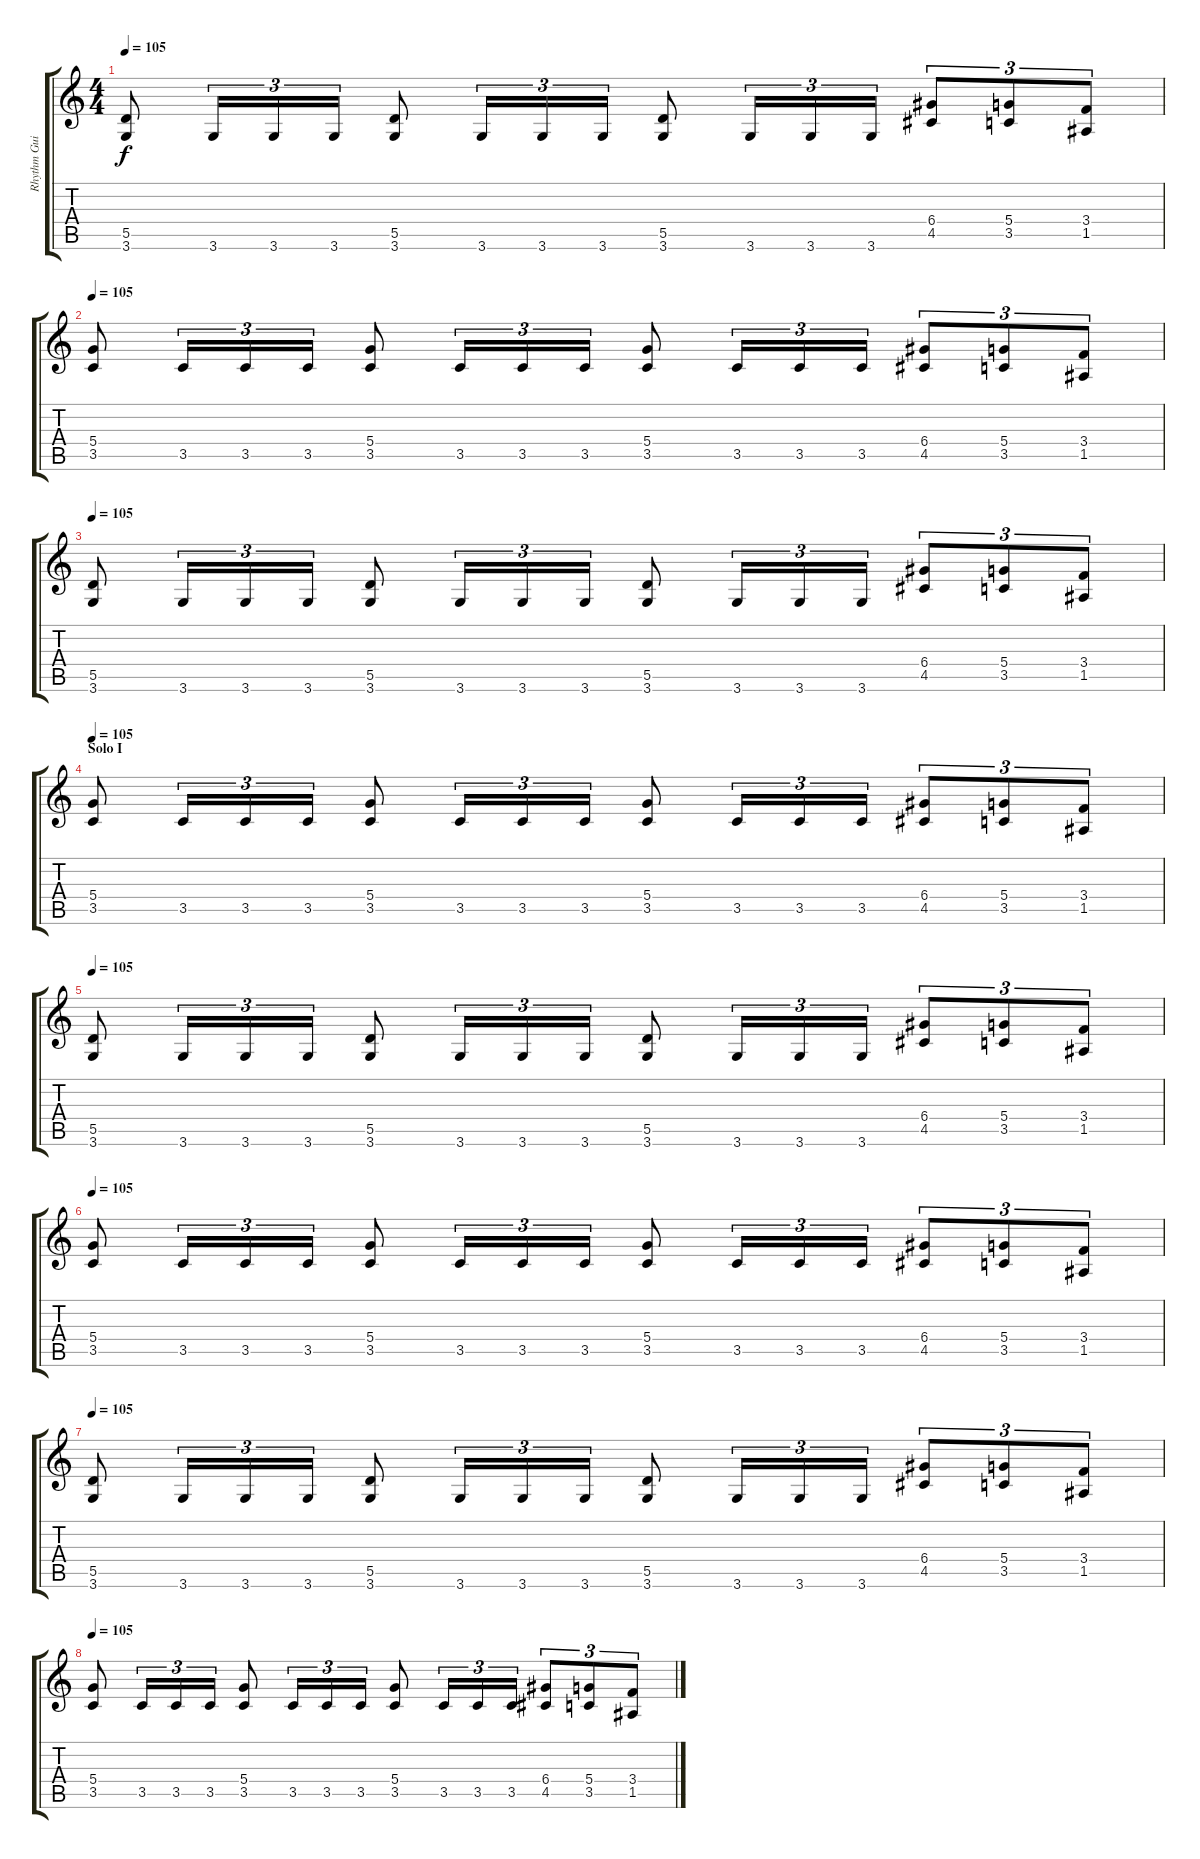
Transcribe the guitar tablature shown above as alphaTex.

\track ("Rhythm Guitar" "Rhythm Gui") {instrument distortionguitar}
\staff {score tabs}
\tuning (E4 B3 G3 D3 A2 E2) {hide}
\ts (4 4)
\tempo 105
\clef g2
\ks c
(5.5 3.6).8{dy f} 3.6.16{tu (3 2)} 3.6.16{tu (3 2)} 3.6.16{tu (3 2)} (5.5 3.6).8 3.6.16{tu (3 2)} 3.6.16{tu (3 2)} 3.6.16{tu (3 2)} (5.5 3.6).8 3.6.16{tu (3 2)} 3.6.16{tu (3 2)} 3.6.16{tu (3 2)} (6.4 4.5).8{tu (3 2)} (5.4 3.5).8{tu (3 2)} (3.4 1.5).8{tu (3 2)} |
\tempo 105
(5.4 3.5).8 3.5.16{tu (3 2)} 3.5.16{tu (3 2)} 3.5.16{tu (3 2)} (5.4 3.5).8 3.5.16{tu (3 2)} 3.5.16{tu (3 2)} 3.5.16{tu (3 2)} (5.4 3.5).8 3.5.16{tu (3 2)} 3.5.16{tu (3 2)} 3.5.16{tu (3 2)} (6.4 4.5).8{tu (3 2)} (5.4 3.5).8{tu (3 2)} (3.4 1.5).8{tu (3 2)} |
\tempo 105
(5.5 3.6).8 3.6.16{tu (3 2)} 3.6.16{tu (3 2)} 3.6.16{tu (3 2)} (5.5 3.6).8 3.6.16{tu (3 2)} 3.6.16{tu (3 2)} 3.6.16{tu (3 2)} (5.5 3.6).8 3.6.16{tu (3 2)} 3.6.16{tu (3 2)} 3.6.16{tu (3 2)} (6.4 4.5).8{tu (3 2)} (5.4 3.5).8{tu (3 2)} (3.4 1.5).8{tu (3 2)} |
\section ("" "Solo I")
\tempo 105
(5.4 3.5).8 3.5.16{tu (3 2)} 3.5.16{tu (3 2)} 3.5.16{tu (3 2)} (5.4 3.5).8 3.5.16{tu (3 2)} 3.5.16{tu (3 2)} 3.5.16{tu (3 2)} (5.4 3.5).8 3.5.16{tu (3 2)} 3.5.16{tu (3 2)} 3.5.16{tu (3 2)} (6.4 4.5).8{tu (3 2)} (5.4 3.5).8{tu (3 2)} (3.4 1.5).8{tu (3 2)} |
\tempo 105
(5.5 3.6).8 3.6.16{tu (3 2)} 3.6.16{tu (3 2)} 3.6.16{tu (3 2)} (5.5 3.6).8 3.6.16{tu (3 2)} 3.6.16{tu (3 2)} 3.6.16{tu (3 2)} (5.5 3.6).8 3.6.16{tu (3 2)} 3.6.16{tu (3 2)} 3.6.16{tu (3 2)} (6.4 4.5).8{tu (3 2)} (5.4 3.5).8{tu (3 2)} (3.4 1.5).8{tu (3 2)} |
\tempo 105
(5.4 3.5).8 3.5.16{tu (3 2)} 3.5.16{tu (3 2)} 3.5.16{tu (3 2)} (5.4 3.5).8 3.5.16{tu (3 2)} 3.5.16{tu (3 2)} 3.5.16{tu (3 2)} (5.4 3.5).8 3.5.16{tu (3 2)} 3.5.16{tu (3 2)} 3.5.16{tu (3 2)} (6.4 4.5).8{tu (3 2)} (5.4 3.5).8{tu (3 2)} (3.4 1.5).8{tu (3 2)} |
\tempo 105
(5.5 3.6).8 3.6.16{tu (3 2)} 3.6.16{tu (3 2)} 3.6.16{tu (3 2)} (5.5 3.6).8 3.6.16{tu (3 2)} 3.6.16{tu (3 2)} 3.6.16{tu (3 2)} (5.5 3.6).8 3.6.16{tu (3 2)} 3.6.16{tu (3 2)} 3.6.16{tu (3 2)} (6.4 4.5).8{tu (3 2)} (5.4 3.5).8{tu (3 2)} (3.4 1.5).8{tu (3 2)} |
\tempo 105
(5.4 3.5).8 3.5.16{tu (3 2)} 3.5.16{tu (3 2)} 3.5.16{tu (3 2)} (5.4 3.5).8 3.5.16{tu (3 2)} 3.5.16{tu (3 2)} 3.5.16{tu (3 2)} (5.4 3.5).8 3.5.16{tu (3 2)} 3.5.16{tu (3 2)} 3.5.16{tu (3 2)} (6.4 4.5).8{tu (3 2)} (5.4 3.5).8{tu (3 2)} (3.4 1.5).8{tu (3 2)}
